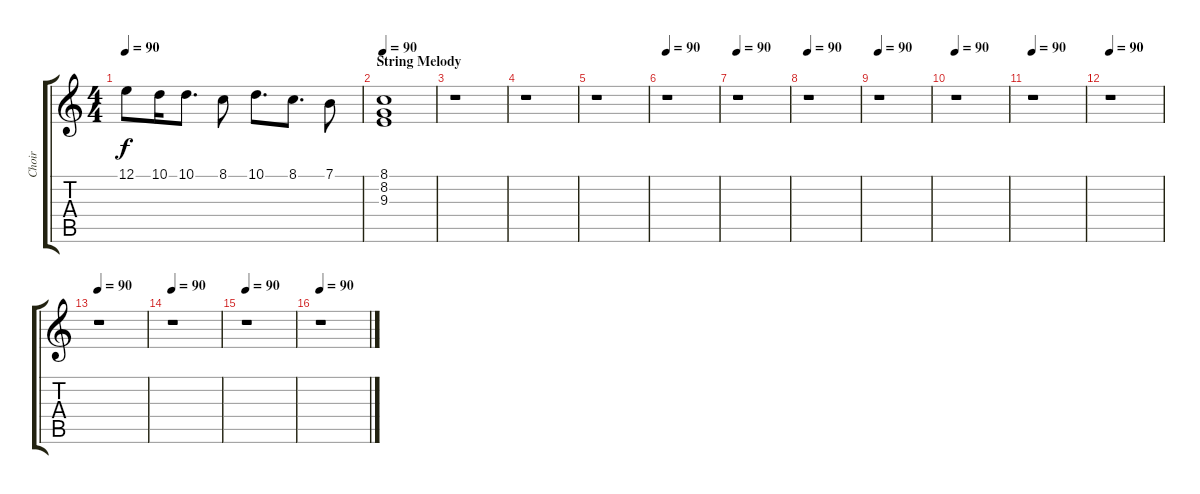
\track ("Choir" "Choir") {instrument choiraahs}
\staff {score tabs}
\tuning (E4 B3 G3 D3 A2 E2) {hide}
\ts (4 4)
\tempo 90
\clef g2
\ks c
12.1.8{dy f} 10.1.16 10.1.8{d} 8.1.8 10.1.8{d} 8.1.8{d} 7.1.8 |
\section ("" "String Melody")
\tempo 90
(8.1 8.2 9.3).1 |
r.1 |
r.1 |
r.1 |
\tempo 90
r.1 |
\tempo 90
r.1 |
\tempo 90
r.1 |
\tempo 90
r.1 |
\tempo 90
r.1 |
\tempo 90
r.1 |
\tempo 90
r.1 |
\tempo 90
r.1 |
\section ("" "")
\tempo 90
r.1 |
\tempo 90
r.1 |
\tempo 90
r.1
